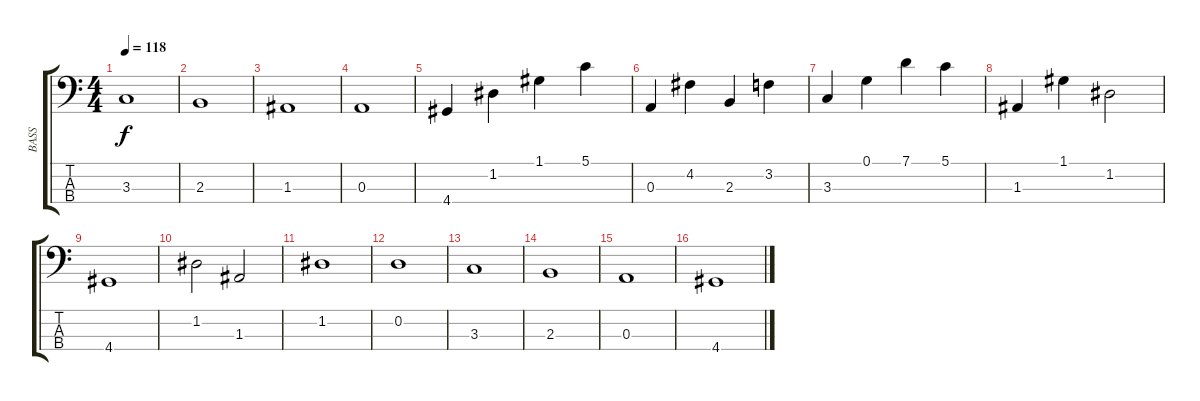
\track ("BASS" "BASS") {instrument acousticbass}
\staff {score tabs}
\tuning (G2 D2 A1 E1) {hide}
\ts (4 4)
\tempo 118
\clef f4
\ks c
3.3.1{dy f} |
2.3.1 |
1.3.1 |
0.3.1 |
4.4.4 1.2.4 1.1.4 5.1.4 |
0.3.4 4.2.4 2.3.4 3.2.4 |
3.3.4 0.1.4 7.1.4 5.1.4 |
1.3.4 1.1.4 1.2.2 |
4.4.1 |
1.2.2 1.3.2 |
1.2.1 |
0.2.1 |
3.3.1 |
2.3.1 |
0.3.1 |
4.4.1
